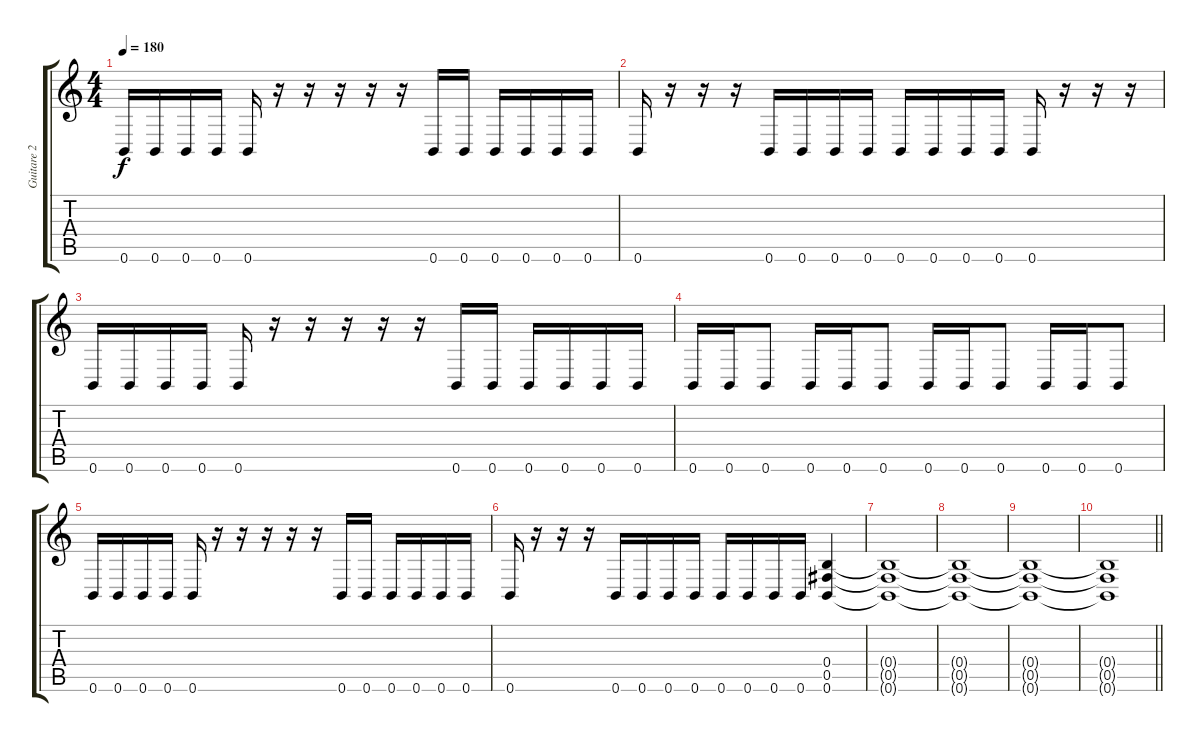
\track ("Guitare 2" "Guitare 2") {instrument distortionguitar}
\staff {score tabs}
\tuning (Db4 Ab3 E3 B2 Gb2 B1) {hide}
\ts (4 4)
\tempo 180
\clef g2
\ks c
0.6.16{dy f} 0.6.16 0.6.16 0.6.16 0.6.16 r.16 r.16 r.16 r.16 r.16 0.6.16 0.6.16 0.6.16 0.6.16 0.6.16 0.6.16 |
0.6.16 r.16 r.16 r.16 0.6.16 0.6.16 0.6.16 0.6.16 0.6.16 0.6.16 0.6.16 0.6.16 0.6.16 r.16 r.16 r.16 |
0.6.16 0.6.16 0.6.16 0.6.16 0.6.16 r.16 r.16 r.16 r.16 r.16 0.6.16 0.6.16 0.6.16 0.6.16 0.6.16 0.6.16 |
0.6.16 0.6.16 0.6.8 0.6.16 0.6.16 0.6.8 0.6.16 0.6.16 0.6.8 0.6.16 0.6.16 0.6.8 |
0.6.16 0.6.16 0.6.16 0.6.16 0.6.16 r.16 r.16 r.16 r.16 r.16 0.6.16 0.6.16 0.6.16 0.6.16 0.6.16 0.6.16 |
0.6.16 r.16 r.16 r.16 0.6.16 0.6.16 0.6.16 0.6.16 0.6.16 0.6.16 0.6.16 0.6.16 (0.4 0.5 0.6).4 |
(0.4{t} 0.5{t} 0.6{t}).1 |
(0.4{t} 0.5{t} 0.6{t}).1 |
(0.4{t} 0.5{t} 0.6{t}).1 |
\barLineRight lightlight
(0.4{t} 0.5{t} 0.6{t}).1
